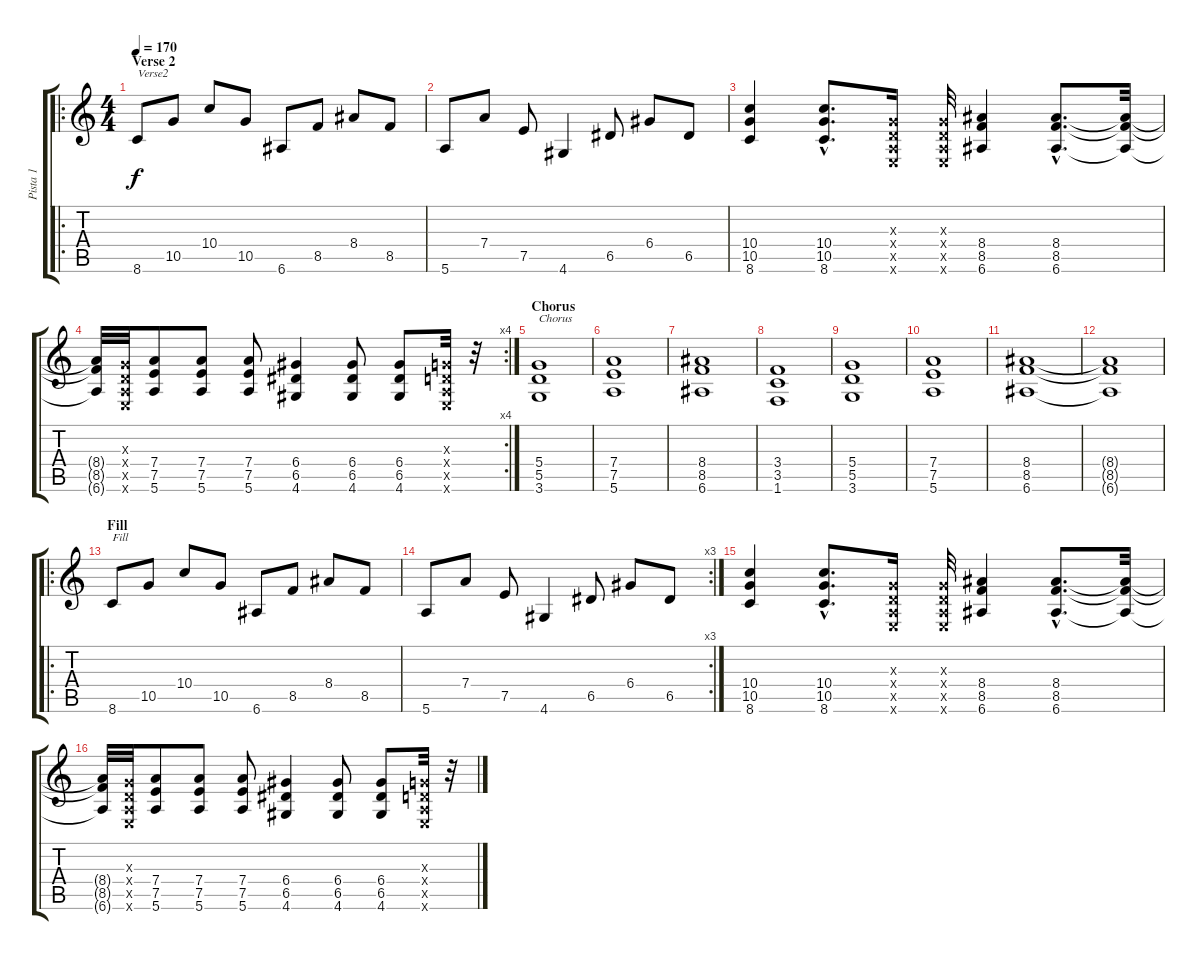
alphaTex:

\track ("Pista 1" "Pista 1") {instrument overdrivenguitar}
\staff {score tabs}
\tuning (E4 B3 G3 D3 A2 E2) {hide}
\ro
\ts (4 4)
\section ("" "Verse 2")
\tempo 170
\clef g2
\ks c
8.6.8{txt "Verse2" dy f} 10.5.8 10.4.8 10.5.8 6.6.8 8.5.8 8.4.8 8.5.8 |
5.6.8 7.4.8 7.5.8 4.6.4 6.5.8 6.4.8 6.5.8 |
(10.4 10.5 8.6).4 (10.4{hac} 10.5{hac} 8.6{hac}).8{d} (0.3{x} 0.4{x} 0.5{x} 0.6{x}).16 (0.3{x} 0.4{x} 0.5{x} 0.6{x}).32 (8.4 8.5 6.6).4 (8.4{hac} 8.5{hac} 6.6{hac}).8{d} (8.4{t} 8.5{t} 6.6{t}).32 |
\rc 4
(8.4{t} 8.5{t} 6.6{t}).32 (0.3{x} 0.4{x} 0.5{x} 0.6{x}).32 (7.4 7.5 5.6).8 (7.4 7.5 5.6).8 (7.4 7.5 5.6).8 (6.4 6.5 4.6).4 (6.4 6.5 4.6).8 (6.4 6.5 4.6).8 (0.3{x} 0.4{x} 0.5{x} 0.6{x}).32 r.32 |
\section ("" "Chorus")
(5.4 5.5 3.6).1{txt "Chorus"} |
(7.4 7.5 5.6).1 |
(8.4 8.5 6.6).1 |
(3.4 3.5 1.6).1 |
(5.4 5.5 3.6).1 |
(7.4 7.5 5.6).1 |
(8.4 8.5 6.6).1 |
(8.4{t} 8.5{t} 6.6{t}).1 |
\ro
\section ("" "Fill")
8.6.8{txt "Fill"} 10.5.8 10.4.8 10.5.8 6.6.8 8.5.8 8.4.8 8.5.8 |
\rc 3
5.6.8 7.4.8 7.5.8 4.6.4 6.5.8 6.4.8 6.5.8 |
(10.4 10.5 8.6).4 (10.4{hac} 10.5{hac} 8.6{hac}).8{d} (0.3{x} 0.4{x} 0.5{x} 0.6{x}).16 (0.3{x} 0.4{x} 0.5{x} 0.6{x}).32 (8.4 8.5 6.6).4 (8.4{hac} 8.5{hac} 6.6{hac}).8{d} (8.4{t} 8.5{t} 6.6{t}).32 |
(8.4{t} 8.5{t} 6.6{t}).32 (0.3{x} 0.4{x} 0.5{x} 0.6{x}).32 (7.4 7.5 5.6).8 (7.4 7.5 5.6).8 (7.4 7.5 5.6).8 (6.4 6.5 4.6).4 (6.4 6.5 4.6).8 (6.4 6.5 4.6).8 (0.3{x} 0.4{x} 0.5{x} 0.6{x}).32 r.32
